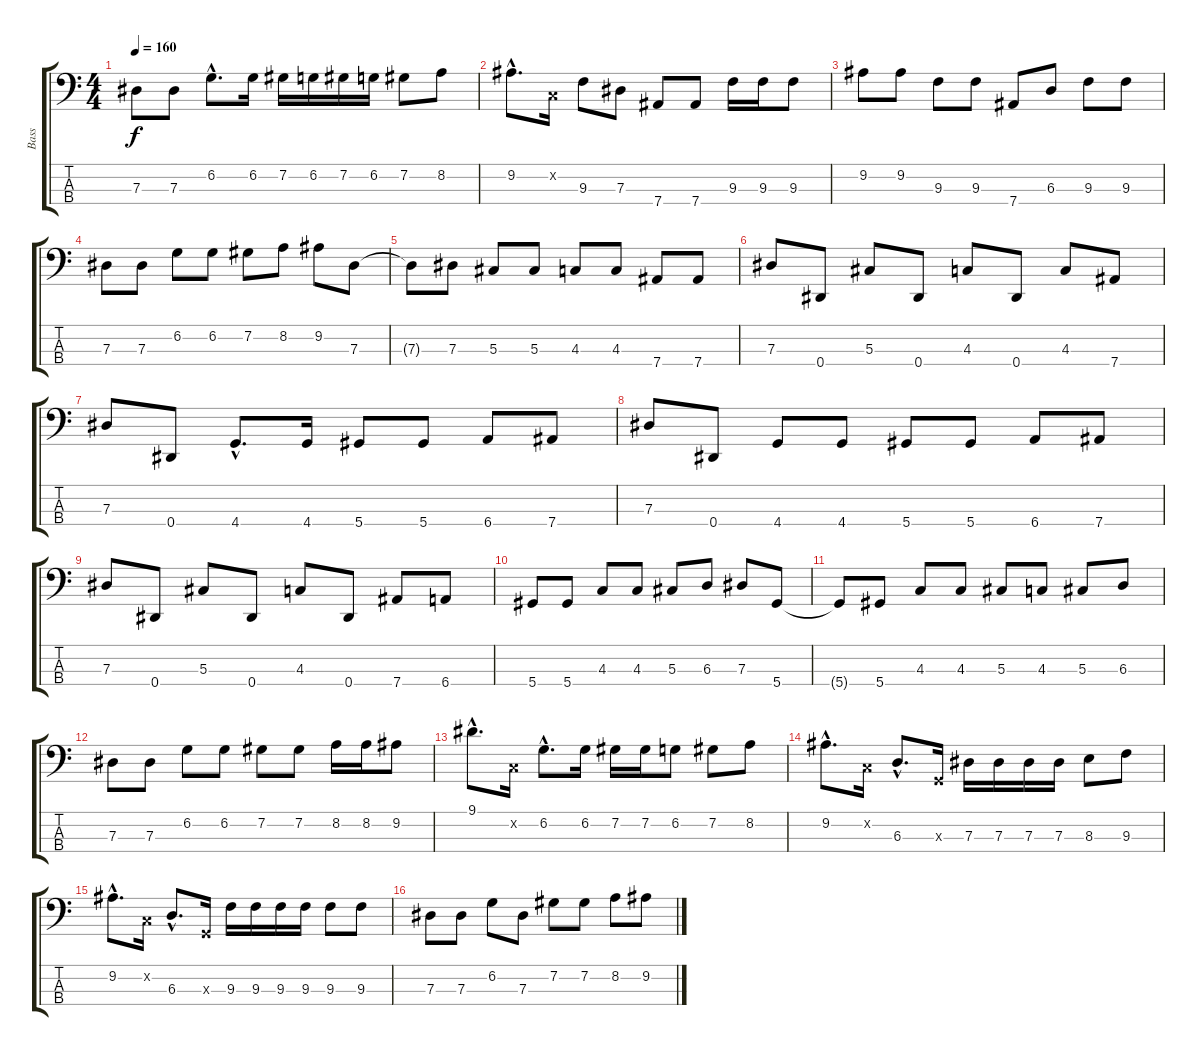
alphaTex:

\track ("Bass" "Bass") {instrument electricbassfinger}
\staff {score tabs}
\tuning (Gb2 Db2 Ab1 Eb1) {hide}
\ts (4 4)
\tempo 160
\clef f4
\ks c
7.3.8{dy f} 7.3.8 6.2{hac}.8{d} 6.2.16 7.2.16 6.2.16 7.2.16 6.2.16 7.2.8 8.2.8 |
9.2{hac}.8{d} -1.2{x}.16 9.3.8 7.3.8 7.4.8 7.4.8 9.3.16 9.3.16 9.3.8 |
9.2.8 9.2.8 9.3.8 9.3.8 7.4.8 6.3.8 9.3.8 9.3.8 |
7.3.8 7.3.8 6.2.8 6.2.8 7.2.8 8.2.8 9.2.8 7.3.8 |
7.3{t}.8 7.3.8 5.3.8 5.3.8 4.3.8 4.3.8 7.4.8 7.4.8 |
7.3.8 0.4.8 5.3.8 0.4.8 4.3.8 0.4.8 4.3.8 7.4.8 |
7.3.8 0.4.8 4.4{hac}.8{d} 4.4.16 5.4.8 5.4.8 6.4.8 7.4.8 |
7.3.8 0.4.8 4.4.8 4.4.8 5.4.8 5.4.8 6.4.8 7.4.8 |
7.3.8 0.4.8 5.3.8 0.4.8 4.3.8 0.4.8 7.4.8 6.4.8 |
5.4.8 5.4.8 4.3.8 4.3.8 5.3.8 6.3.8 7.3.8 5.4.8 |
5.4{t}.8 5.4.8 4.3.8 4.3.8 5.3.8 4.3.8 5.3.8 6.3.8 |
7.3.8 7.3.8 6.2.8 6.2.8 7.2.8 7.2.8 8.2.16 8.2.16 9.2.8 |
9.1{hac}.8{d} -1.2{x}.16 6.2{hac}.8{d} 6.2.16 7.2.16 7.2.16 6.2.8 7.2.8 8.2.8 |
9.2{hac}.8{d} -1.2{x}.16 6.3{hac}.8{d} -1.3{x}.16 7.3.16 7.3.16 7.3.16 7.3.16 8.3.8 9.3.8 |
9.2{hac}.8{d} -1.2{x}.16 6.3{hac}.8{d} -1.3{x}.16 9.3.16 9.3.16 9.3.16 9.3.16 9.3.8 9.3.8 |
7.3.8 7.3.8 6.2.8 7.3.8 7.2.8 7.2.8 8.2.8 9.2.8
